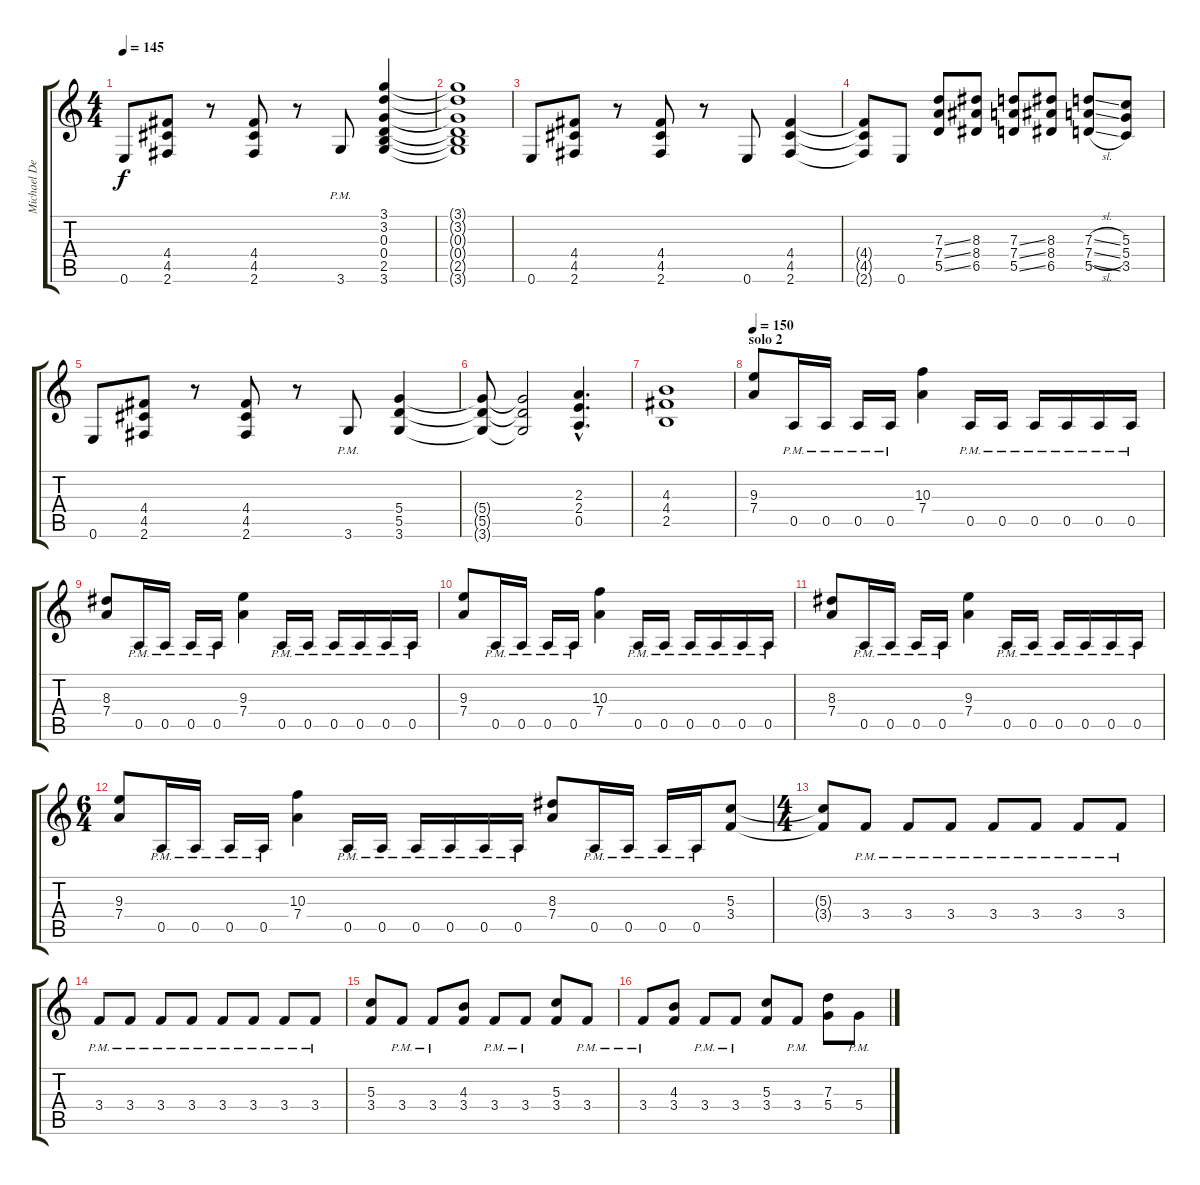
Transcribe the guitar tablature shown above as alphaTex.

\track ("Michael Denner" "Michael De") {instrument distortionguitar}
\staff {score tabs}
\tuning (E4 B3 G3 D3 A2 E2) {hide}
\ts (4 4)
\tempo 145
\clef g2
\ks c
0.6.8{dy f} (4.4 4.5 2.6).8 r.8 (4.4 4.5 2.6).8 r.8 3.6{pm}.8 (3.1 3.2 0.3 0.4 2.5 3.6).4 |
(3.1{t} 3.2{t} 0.3{t} 0.4{t} 2.5{t} 3.6{t}).1 |
0.6.8 (4.4 4.5 2.6).8 r.8 (4.4 4.5 2.6).8 r.8 0.6.8 (4.4 4.5 2.6).4 |
(4.4{t} 4.5{t} 2.6{t}).8 0.6.8 (7.3{ss} 7.4{ss} 5.5{ss}).8 (8.3 8.4 6.5).8 (7.3{ss} 7.4{ss} 5.5{ss}).8 (8.3 8.4 6.5).8 (7.3{sl} 7.4{sl} 5.5{sl}).8 (5.3 5.4 3.5).8 |
0.6.8 (4.4 4.5 2.6).8 r.8 (4.4 4.5 2.6).8 r.8 3.6{pm}.8 (5.4 5.5 3.6).4 |
(5.4{t} 5.5{t} 3.6{t}).8 (5.4{t} 5.5{t} 3.6{t}).2 (2.3{hac} 2.4{hac} 0.5{hac}).4{d} |
(4.3 4.4 2.5).1 |
\section ("" "solo 2")
\tempo 150
(9.3 7.4).8{volume 14 balance 8} 0.5{pm}.16 0.5{pm}.16 0.5{pm}.16 0.5{pm}.16 (10.3 7.4).4 0.5{pm}.16 0.5{pm}.16 0.5{pm}.16 0.5{pm}.16 0.5{pm}.16 0.5{pm}.16 |
(8.3 7.4).8 0.5{pm}.16 0.5{pm}.16 0.5{pm}.16 0.5{pm}.16 (9.3 7.4).4 0.5{pm}.16 0.5{pm}.16 0.5{pm}.16 0.5{pm}.16 0.5{pm}.16 0.5{pm}.16 |
(9.3 7.4).8 0.5{pm}.16 0.5{pm}.16 0.5{pm}.16 0.5{pm}.16 (10.3 7.4).4 0.5{pm}.16 0.5{pm}.16 0.5{pm}.16 0.5{pm}.16 0.5{pm}.16 0.5{pm}.16 |
(8.3 7.4).8 0.5{pm}.16 0.5{pm}.16 0.5{pm}.16 0.5{pm}.16 (9.3 7.4).4 0.5{pm}.16 0.5{pm}.16 0.5{pm}.16 0.5{pm}.16 0.5{pm}.16 0.5{pm}.16 |
\ts (6 4)
(9.3 7.4).8 0.5{pm}.16 0.5{pm}.16 0.5{pm}.16 0.5{pm}.16 (10.3 7.4).4 0.5{pm}.16 0.5{pm}.16 0.5{pm}.16 0.5{pm}.16 0.5{pm}.16 0.5{pm}.16 (8.3 7.4).8 0.5{pm}.16 0.5{pm}.16 0.5{pm}.16 0.5{pm}.16 (5.3 3.4).8 |
\ts (4 4)
(5.3{t} 3.4{t}).8 3.4{pm}.8 3.4{pm}.8 3.4{pm}.8 3.4{pm}.8 3.4{pm}.8 3.4{pm}.8 3.4{pm}.8 |
3.4{pm}.8 3.4{pm}.8 3.4{pm}.8 3.4{pm}.8 3.4{pm}.8 3.4{pm}.8 3.4{pm}.8 3.4{pm}.8 |
(5.3 3.4).8 3.4{pm}.8 3.4{pm}.8 (4.3 3.4).8 3.4{pm}.8 3.4{pm}.8 (5.3 3.4).8 3.4{pm}.8 |
3.4{pm}.8 (4.3 3.4).8 3.4{pm}.8 3.4{pm}.8 (5.3 3.4).8 3.4{pm}.8 (7.3 5.4).8 5.4{pm}.8
